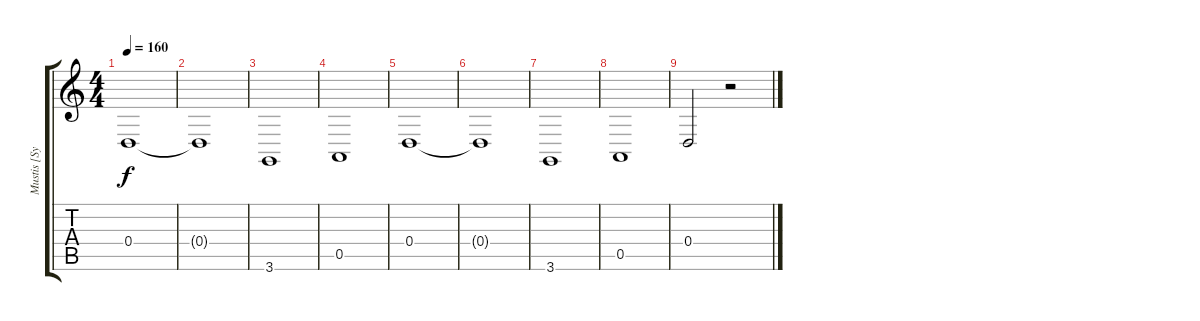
\track ("Mustis [Synthesizers] " "Mustis [Sy") {instrument stringensemble1}
\staff {score tabs}
\tuning (E4 B3 G3 D3 A2 E2) {hide}
\ts (4 4)
\tempo 160
\clef g2
\ks c
0.4.1{dy f} |
0.4{t}.1 |
3.6.1 |
0.5.1 |
0.4.1 |
0.4{t}.1 |
3.6.1 |
0.5.1 |
0.4.2 r.2
